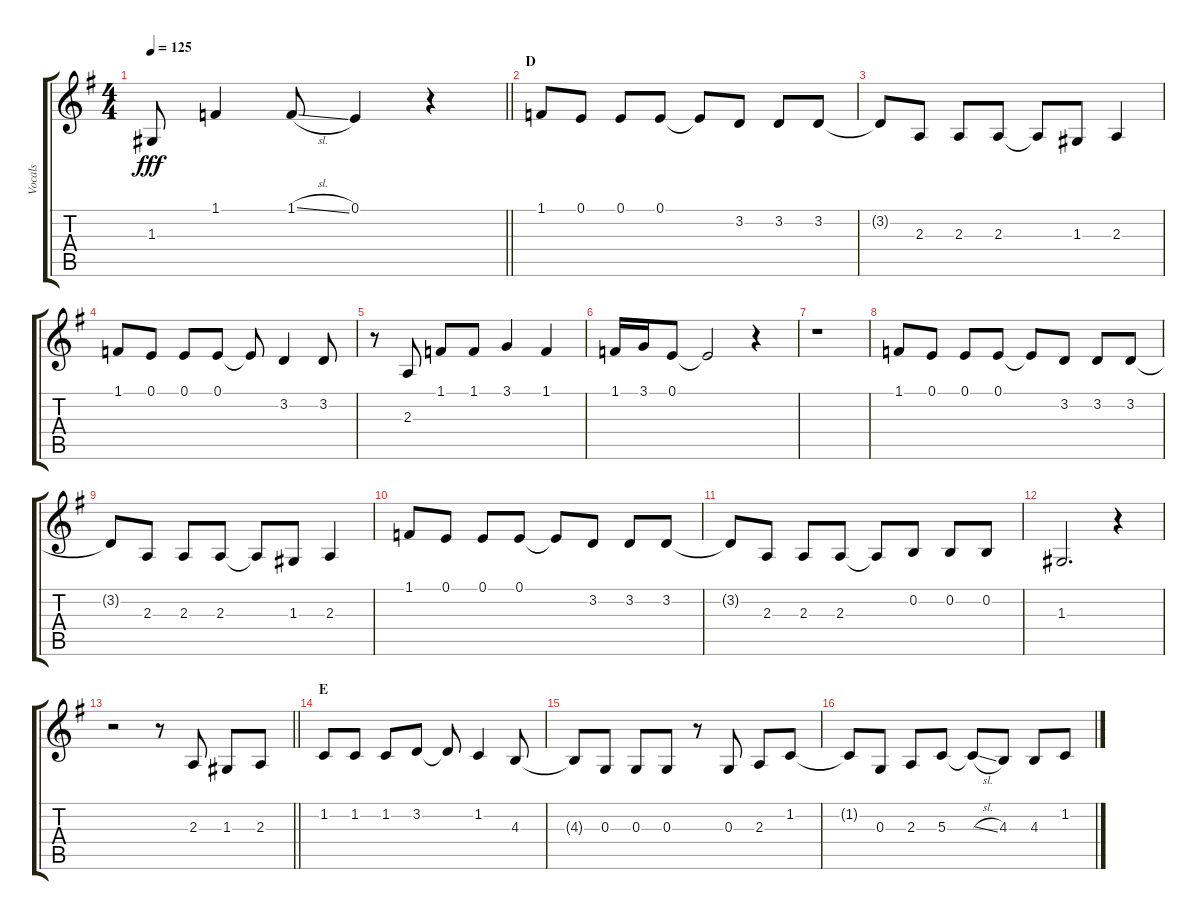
\track ("Vocals" "Vocals") {instrument voiceoohs}
\staff {score tabs}
\tuning (E4 B3 G3 D3 A2 E2) {hide}
\ts (4 4)
\tempo 125
\clef g2
\barLineRight lightlight
\ks g
1.3{t}.8{dy fff} 1.1.4 1.1{sl}.8 0.1.4 r.4 |
\section ("" "D")
1.1.8 0.1.8 0.1.8 0.1.8 0.1{t}.8 3.2.8 3.2.8 3.2.8 |
3.2{t}.8 2.3.8 2.3.8 2.3.8 2.3{t}.8 1.3.8 2.3.4 |
1.1.8 0.1.8 0.1.8 0.1.8 0.1{t}.8 3.2.4 3.2.8 |
r.8 2.3.8 1.1.8 1.1.8 3.1.4 1.1.4 |
1.1.16 3.1.16 0.1.8 0.1{t}.2 r.4 |
r.1 |
1.1.8 0.1.8 0.1.8 0.1.8 0.1{t}.8 3.2.8 3.2.8 3.2.8 |
3.2{t}.8 2.3.8 2.3.8 2.3.8 2.3{t}.8 1.3.8 2.3.4 |
1.1.8 0.1.8 0.1.8 0.1.8 0.1{t}.8 3.2.8 3.2.8 3.2.8 |
3.2{t}.8 2.3.8 2.3.8 2.3.8 2.3{t}.8 0.2.8 0.2.8 0.2.8 |
1.3.2{d} r.4 |
\barLineRight lightlight
r.2 r.8 2.3.8 1.3.8 2.3.8 |
\section ("" "E")
1.2.8 1.2.8 1.2.8 3.2.8 3.2{t}.8 1.2.4 4.3.8 |
4.3{t}.8 0.3.8 0.3.8 0.3.8 r.8 0.3.8 2.3.8 1.2.8 |
1.2{t}.8 0.3.8 2.3.8 5.3.8 5.3{sl t}.8 4.3.8 4.3.8 1.2.8
